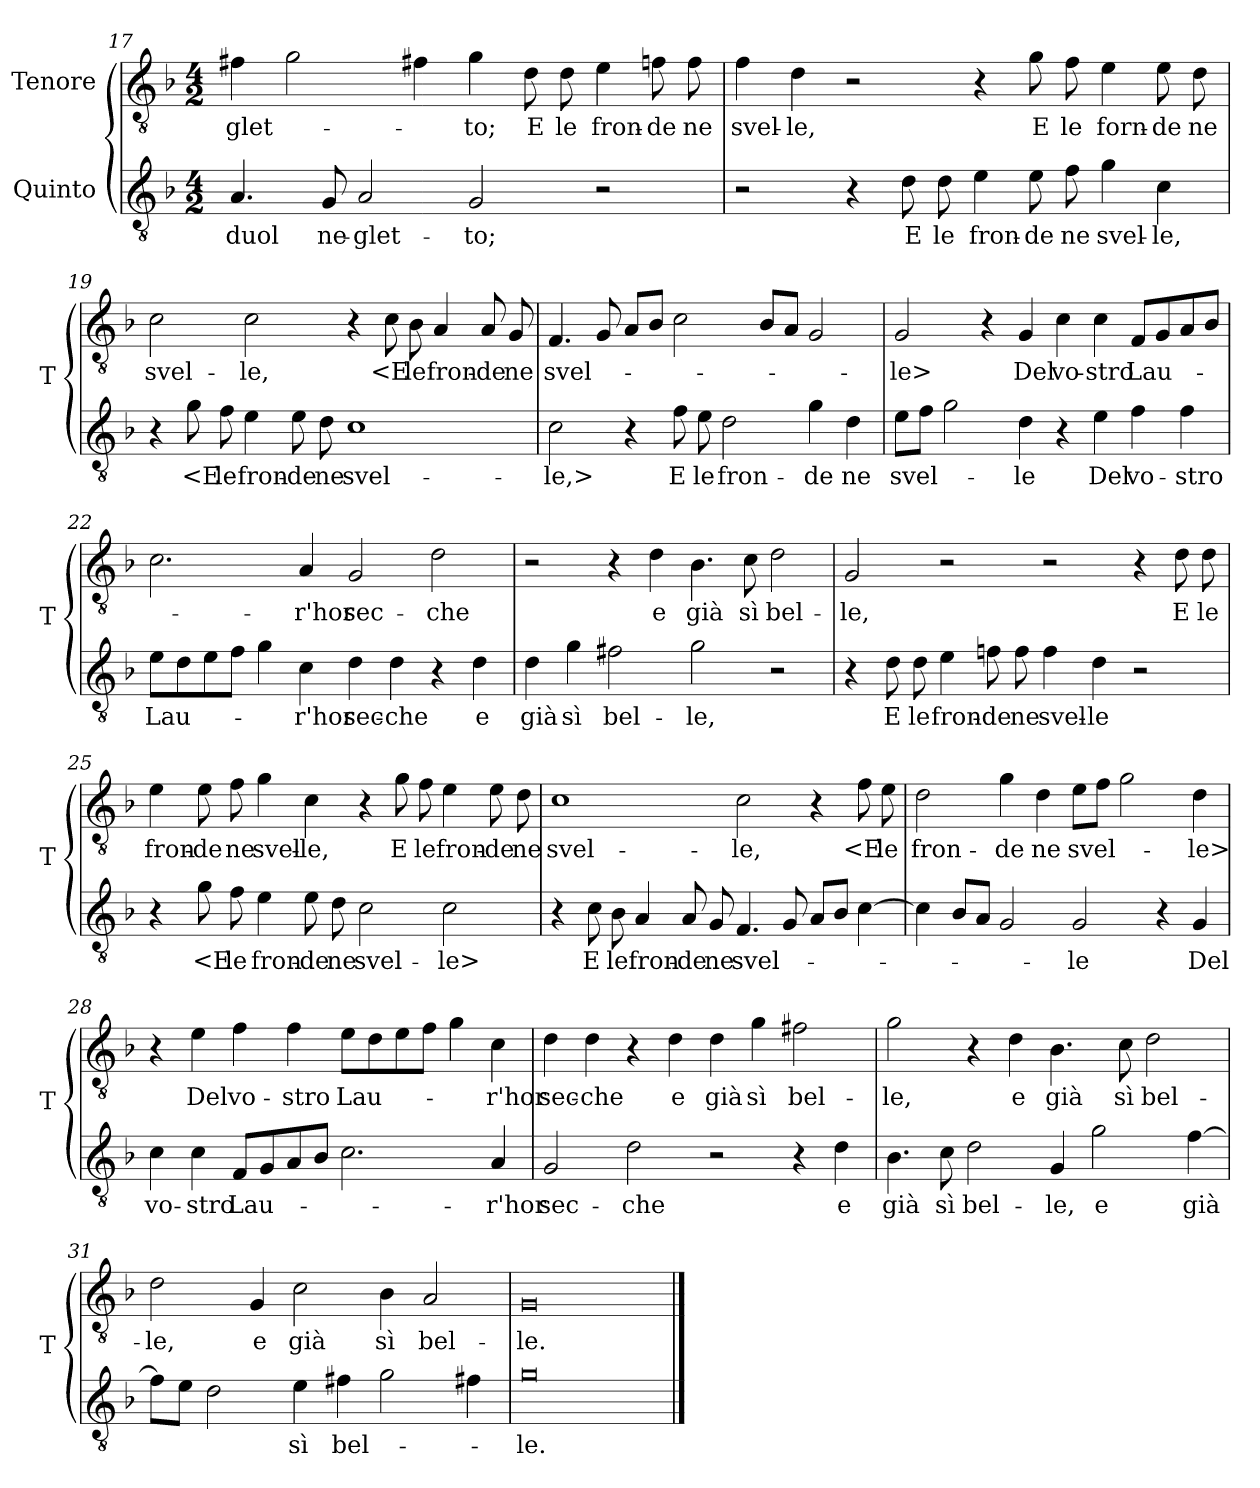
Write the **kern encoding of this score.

**kern	**text	**kern	**text
*part2	*part2	*part1	*part1
*staff2	*staff2	*staff1	*staff1
*I"Quinto	*	*I"Tenore	*
*	*	*I'T	*
*clefGv2	*	*clefGv2	*
*k[b-]	*	*k[b-]	*
*M4/2	*	*M4/2	*
=17	=17	=17	=17
4.A	duol	4f#X	-glet-
.	.	2g	.
8G	ne-	.	.
2A	-glet-	.	.
.	.	4f#X	.
2G	-to;	4g	-to;
.	.	8d	E
.	.	8d	le
2r	.	4e	fron-
.	.	8fn	-de
.	.	8f	ne
=18	=18	=18	=18
2r	.	4f	svel-
.	.	4d	-le,
4r	.	2r	.
8d	E	.	.
8d	le	.	.
4e	fron-	4r	.
8e	-de	8g	E
8f	ne	8f	le
4g	svel-	4e	forn-
4c	-le,	8e	-de
.	.	8d	ne
=19	=19	=19	=19
4r	.	2c	svel-
8g	<E	.	.
8f	le	.	.
4e	fron-	2c	-le,
8e	-de	.	.
8d	ne	.	.
1c	svel-	4r	.
.	.	8c	<E
.	.	8B-	le
.	.	4A	fron-
.	.	8A	-de
.	.	8G	ne
=20	=20	=20	=20
2c	-le,>	4.F	svel-
.	.	8G	.
4r	.	8AL	.
.	.	8B-J	.
8f	E	2c	.
8e	le	.	.
2d	fron-	.	.
.	.	8B-L	.
.	.	8AJ	.
4g	-de	2G	.
4d	ne	.	.
=21	=21	=21	=21
8eL	svel-	2G	-le>
8fJ	.	.	.
2g	.	.	.
.	.	4r	.
4d	-le	4G	Del
4r	.	4c	vo-
4e	Del	4c	-stro
4f	vo-	8FL	Lau-
.	.	8G	.
4f	-stro	8A	.
.	.	8B-J	.
=22	=22	=22	=22
8eL	Lau-	2.c	.
8d	.	.	.
8e	.	.	.
8fJ	.	.	.
4g	.	.	.
4c	-r'hor	4A	-r'hor
4d	sec-	2G	sec-
4d	-che	.	.
4r	.	2d	-che
4d	e	.	.
=23	=23	=23	=23
4d	già	2r	.
4g	sì	.	.
2f#X	bel-	4r	.
.	.	4d	e
2g	-le,	4.B-	già
.	.	8c	sì
2r	.	2d	bel-
=24	=24	=24	=24
4r	.	2G	-le,
8d	E	.	.
8d	le	.	.
4e	fron-	2r	.
8fn	-de	.	.
8f	ne	.	.
4f	svel-	2r	.
4d	-le	.	.
2r	.	4r	.
.	.	8d	E
.	.	8d	le
=25	=25	=25	=25
4r	.	4e	fron-
8g	<E	8e	-de
8f	le	8f	ne
4e	fron-	4g	svel-
8e	-de	4c	-le,
8d	ne	.	.
2c	svel-	4r	.
.	.	8g	E
.	.	8f	le
2c	-le>	4e	fron-
.	.	8e	-de
.	.	8d	ne
=26	=26	=26	=26
4r	.	1c	svel-
8c	E	.	.
8B-	le	.	.
4A	fron-	.	.
8A	-de	.	.
8G	ne	.	.
4.F	svel-	2c	-le,
8G	.	.	.
8AL	.	4r	.
8B-J	.	.	.
[4c	.	8f	<E
.	.	8e	le
=27	=27	=27	=27
4c]	.	2d	fron-
8B-L	.	.	.
8AJ	.	.	.
2G	.	4g	-de
.	.	4d	ne
2G	-le	8eL	svel-
.	.	8fJ	.
.	.	2g	.
4r	.	.	.
4G	Del	4d	-le>
=28	=28	=28	=28
4c	vo-	4r	.
4c	-stro	4e	Del
8FL	Lau-	4f	vo-
8G	.	.	.
8A	.	4f	-stro
8B-J	.	.	.
2.c	.	8eL	Lau-
.	.	8d	.
.	.	8e	.
.	.	8fJ	.
.	.	4g	.
4A	-r'hor	4c	-r'hor
=29	=29	=29	=29
2G	sec-	4d	sec-
.	.	4d	-che
2d	-che	4r	.
.	.	4d	e
2r	.	4d	già
.	.	4g	sì
4r	.	2f#X	bel-
4d	e	.	.
=30	=30	=30	=30
4.B-	già	2g	-le,
8c	sì	.	.
2d	bel-	4r	.
.	.	4d	e
4G	-le,	4.B-	già
2g	e	.	.
.	.	8c	sì
.	.	2d	bel-
[4f	già	.	.
=31	=31	=31	=31
8fL]	.	2d	-le,
8eJ	.	.	.
2d	.	.	.
.	.	4G	e
4e	sì	2c	già
4f#X	bel-	.	.
2g	.	4B-	sì
.	.	2A	bel-
4f#X	.	.	.
=32	=32	=32	=32
0g	-le.	0G	-le.
==	==	==	==
*-	*-	*-	*-
